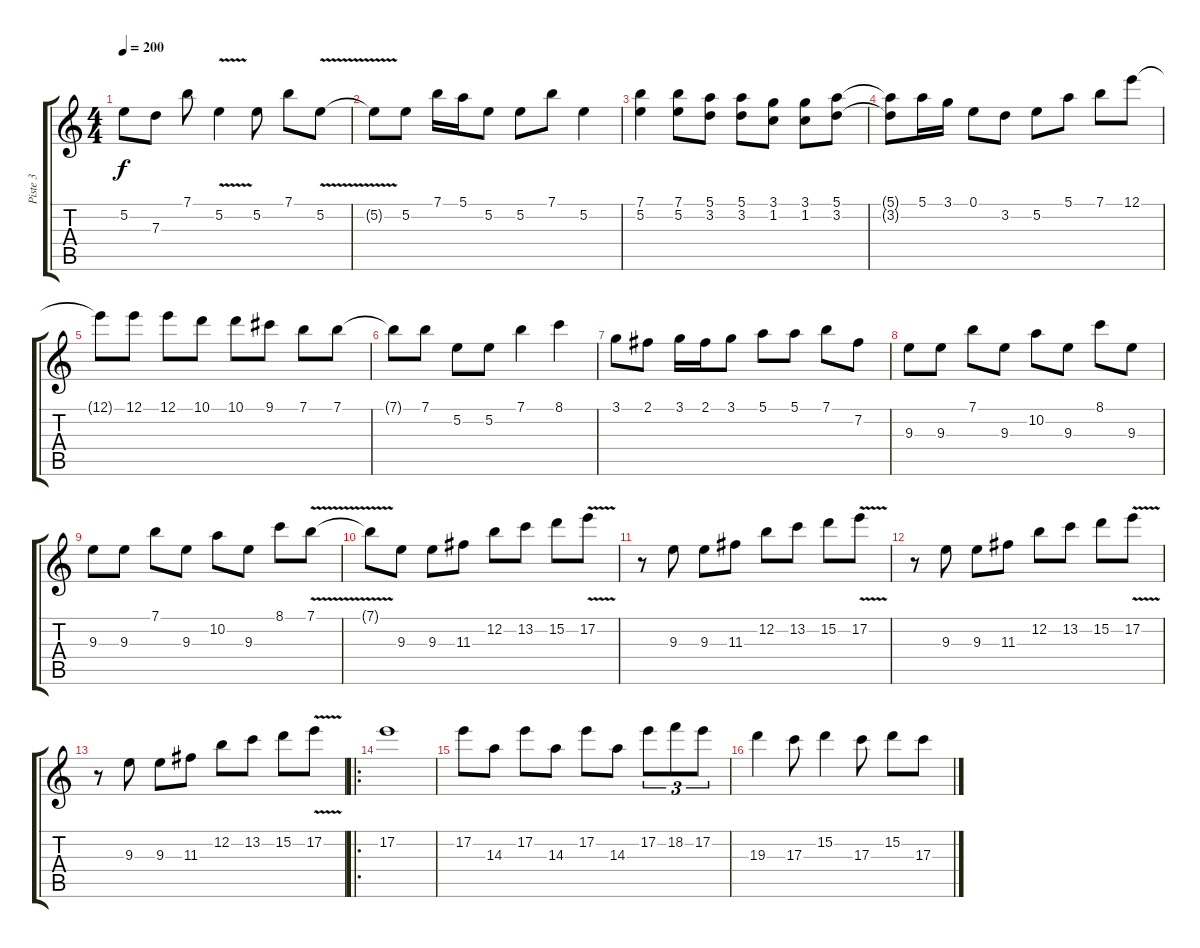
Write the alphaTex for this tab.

\track ("Piste 3" "Piste 3") {instrument distortionguitar}
\staff {score tabs}
\tuning (E4 B3 G3 D3 A2 E2) {hide}
\ts (4 4)
\tempo 200
\clef g2
\ks c
5.2{t}.8{dy f} 7.3.8 7.1.8 5.2{v}.4 5.2.8 7.1.8 5.2{v}.8 |
5.2{t}.8 5.2.8 7.1.16 5.1.16 5.2.8 5.2.8 7.1.8 5.2.4 |
(7.1 5.2).4 (7.1 5.2).8 (5.1 3.2).8 (5.1 3.2).8 (3.1 1.2).8 (3.1 1.2).8 (5.1 3.2).8 |
(5.1{t} 3.2{t}).8 5.1.16 3.1.16 0.1.8 3.2.8 5.2.8 5.1.8 7.1.8 12.1.8 |
12.1{t}.8 12.1.8 12.1.8 10.1.8 10.1.8 9.1.8 7.1.8 7.1.8 |
7.1{t}.8 7.1.8 5.2.8 5.2.8 7.1.4 8.1.4 |
3.1.8 2.1.8 3.1.16 2.1.16 3.1.8 5.1.8 5.1.8 7.1.8 7.2.8 |
9.3.8 9.3.8 7.1.8 9.3.8 10.2.8 9.3.8 8.1.8 9.3.8 |
9.3.8 9.3.8 7.1.8 9.3.8 10.2.8 9.3.8 8.1.8 7.1{v}.8 |
7.1{t}.8 9.3.8 9.3.8 11.3.8 12.2.8 13.2.8 15.2.8 17.2{v}.8 |
r.8 9.3.8 9.3.8 11.3.8 12.2.8 13.2.8 15.2.8 17.2{v}.8 |
r.8 9.3.8 9.3.8 11.3.8 12.2.8 13.2.8 15.2.8 17.2{v}.8 |
r.8 9.3.8 9.3.8 11.3.8 12.2.8 13.2.8 15.2.8 17.2{v}.8 |
\ro
17.2.1{volume 16} |
17.2.8 14.3.8 17.2.8 14.3.8 17.2.8 14.3.8 17.2.8{tu (3 2)} 18.2.8{tu (3 2)} 17.2.8{tu (3 2)} |
19.3.4 17.3.8 15.2.4 17.3.8 15.2.8 17.3.8
